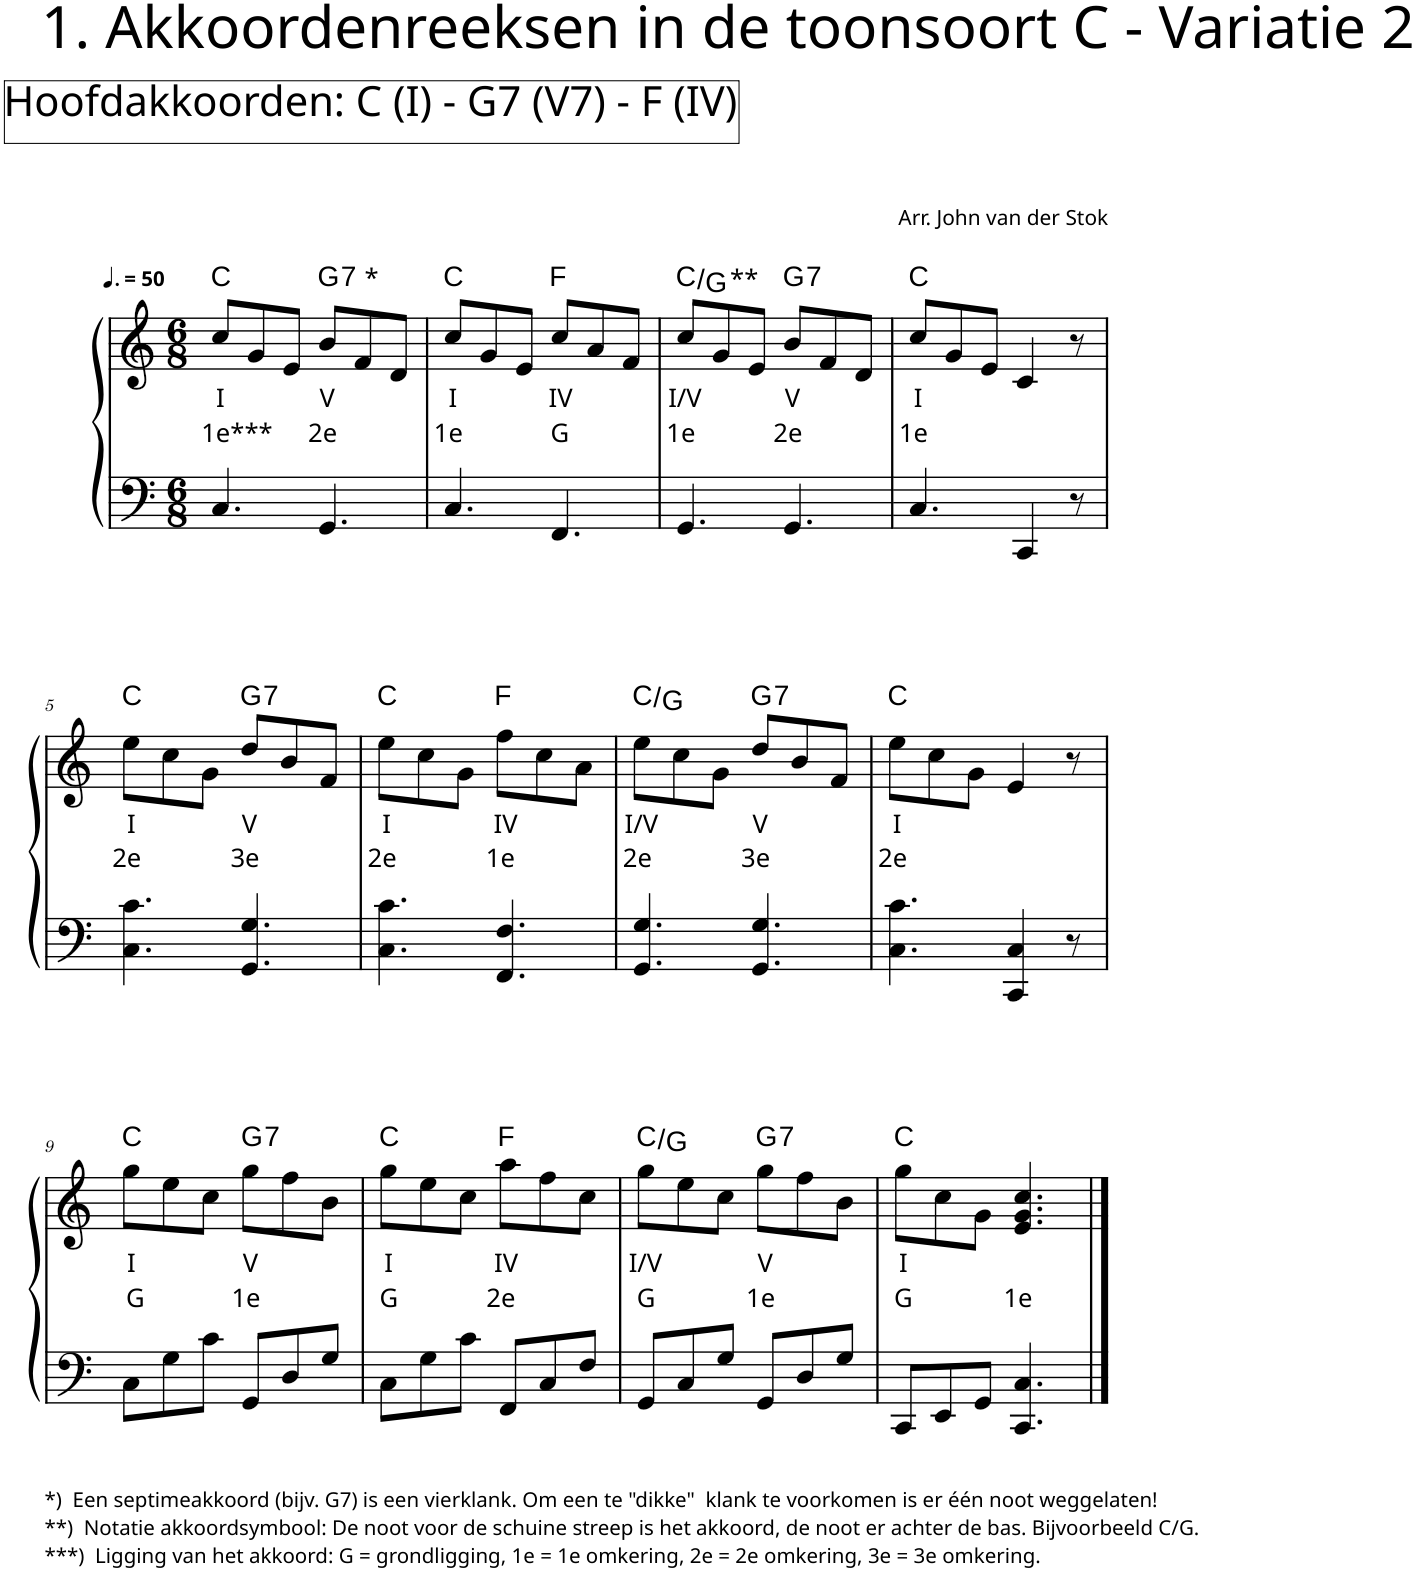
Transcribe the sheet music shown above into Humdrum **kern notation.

**kern	**kern	**text	**text	**harte
*part1	*part1	*part1	*part1	*part1
*staff2	*staff1	*staff1	*staff1	*
*I"Piano	*	*	*	*
*I'Pno.	*	*	*	*
*clefF4	*clefG2	*	*	*
*k[]	*k[]	*	*	*
*M6/8	*M6/8	*	*	*
*MM75	*MM75	*	*	*
=1	=1	=1	=1	=1
!	!	!LO:LY:b	!LO:LY:b	!
4.C/	8cc/L	I	1e***	C:maj
.	8g/	.	.	.
.	8e/J	.	.	.
!	!LO:TX:a:t=*	!	!	!
!	!	!LO:LY:b	!LO:LY:b	!LO:H:kt=7
4.GG/	8b/L	V	2e	G:7
.	8f/	.	.	.
.	8d/J	.	.	.
=2	=2	=2	=2	=2
!	!	!LO:LY:b	!LO:LY:b	!
4.C/	8cc/L	I	1e	C:maj
.	8g/	.	.	.
.	8e/J	.	.	.
!	!	!LO:LY:b	!LO:LY:b	!
4.FF/	8cc/L	IV	G	F:maj
.	8a/	.	.	.
.	8f/J	.	.	.
=3	=3	=3	=3	=3
!	!LO:TX:a:t=**	!	!	!
!	!	!LO:LY:b	!LO:LY:b	!
4.GG/	8cc/L	I/V	1e	C:maj/5
.	8g/	.	.	.
.	8e/J	.	.	.
!	!	!LO:LY:b	!LO:LY:b	!LO:H:kt=7
4.GG/	8b/L	V	2e	G:7
.	8f/	.	.	.
.	8d/J	.	.	.
=4	=4	=4	=4	=4
!	!	!LO:LY:b	!LO:LY:b	!
4.C/	8cc/L	I	1e	C:maj
.	8g/	.	.	.
.	8e/J	.	.	.
4CC/	4c/	.	.	.
8r	8r	.	.	.
!!LO:LB:g=z
=5	=5	=5	=5	=5
!	!	!LO:LY:b	!LO:LY:b	!
4.C\ 4.c\	8ee\L	I	2e	C:maj
.	8cc\	.	.	.
.	8g\J	.	.	.
!	!	!LO:LY:b	!LO:LY:b	!LO:H:kt=7
4.GG/ 4.G/	8dd/L	V	3e	G:7
.	8b/	.	.	.
.	8f/J	.	.	.
=6	=6	=6	=6	=6
!	!	!LO:LY:b	!LO:LY:b	!
4.C\ 4.c\	8ee\L	I	2e	C:maj
.	8cc\	.	.	.
.	8g\J	.	.	.
!	!	!LO:LY:b	!LO:LY:b	!
4.FF/ 4.F/	8ff\L	IV	1e	F:maj
.	8cc\	.	.	.
.	8a\J	.	.	.
=7	=7	=7	=7	=7
!	!	!LO:LY:b	!LO:LY:b	!
4.GG/ 4.G/	8ee\L	I/V	2e	C:maj/5
.	8cc\	.	.	.
.	8g\J	.	.	.
!	!	!LO:LY:b	!LO:LY:b	!LO:H:kt=7
4.GG/ 4.G/	8dd/L	V	3e	G:7
.	8b/	.	.	.
.	8f/J	.	.	.
=8	=8	=8	=8	=8
!	!	!LO:LY:b	!LO:LY:b	!
4.C\ 4.c\	8ee\L	I	2e	C:maj
.	8cc\	.	.	.
.	8g\J	.	.	.
4CC/ 4C/	4e/	.	.	.
8r	8r	.	.	.
!!LO:LB:g=z
=9	=9	=9	=9	=9
!LO:TX:b:t=*)  Een septimeakkoord (bijv. G7) is een vierklank. Om een te "dikke"  klank te voorkomen is er één noot weggelaten!	!	!	!	!
!LO:TX:b:t=**)  Notatie akkoordsymbool&colon; De noot voor de schuine streep is het akkoord, de noot er achter de bas. Bijvoorbeeld C/G.	!	!	!	!
!LO:TX:b:t=***)  Ligging van het akkoord&colon; G = grondligging, 1e = 1e omkering, 2e = 2e omkering, 3e = 3e omkering.	!	!	!	!
!	!	!LO:LY:b	!LO:LY:b	!
8C\L	8gg\L	I	G	C:maj
8G\	8ee\	.	.	.
8c\J	8cc\J	.	.	.
!	!	!LO:LY:b	!LO:LY:b	!LO:H:kt=7
8GG/L	8gg\L	V	1e	G:7
8D/	8ff\	.	.	.
8G/J	8b\J	.	.	.
=10	=10	=10	=10	=10
!	!	!LO:LY:b	!LO:LY:b	!
8C\L	8gg\L	I	G	C:maj
8G\	8ee\	.	.	.
8c\J	8cc\J	.	.	.
!	!	!LO:LY:b	!LO:LY:b	!
8FF/L	8aa\L	IV	2e	F:maj
8C/	8ff\	.	.	.
8F/J	8cc\J	.	.	.
=11	=11	=11	=11	=11
!	!	!LO:LY:b	!LO:LY:b	!
8GG/L	8gg\L	I/V	G	C:maj/5
8C/	8ee\	.	.	.
8G/J	8cc\J	.	.	.
!	!	!LO:LY:b	!LO:LY:b	!LO:H:kt=7
8GG/L	8gg\L	V	1e	G:7
8D/	8ff\	.	.	.
8G/J	8b\J	.	.	.
=12	=12	=12	=12	=12
!	!	!LO:LY:b	!LO:LY:b	!
8CC/L	8gg\L	I	G	C:maj
8EE/	8cc\	.	.	.
8GG/J	8g\J	.	.	.
!	!	!	!LO:LY:b	!
4.CC/ 4.C/	4.e/ 4.g/ 4.cc/	.	1e	.
==	==	==	==	==
*-	*-	*-	*-	*-
